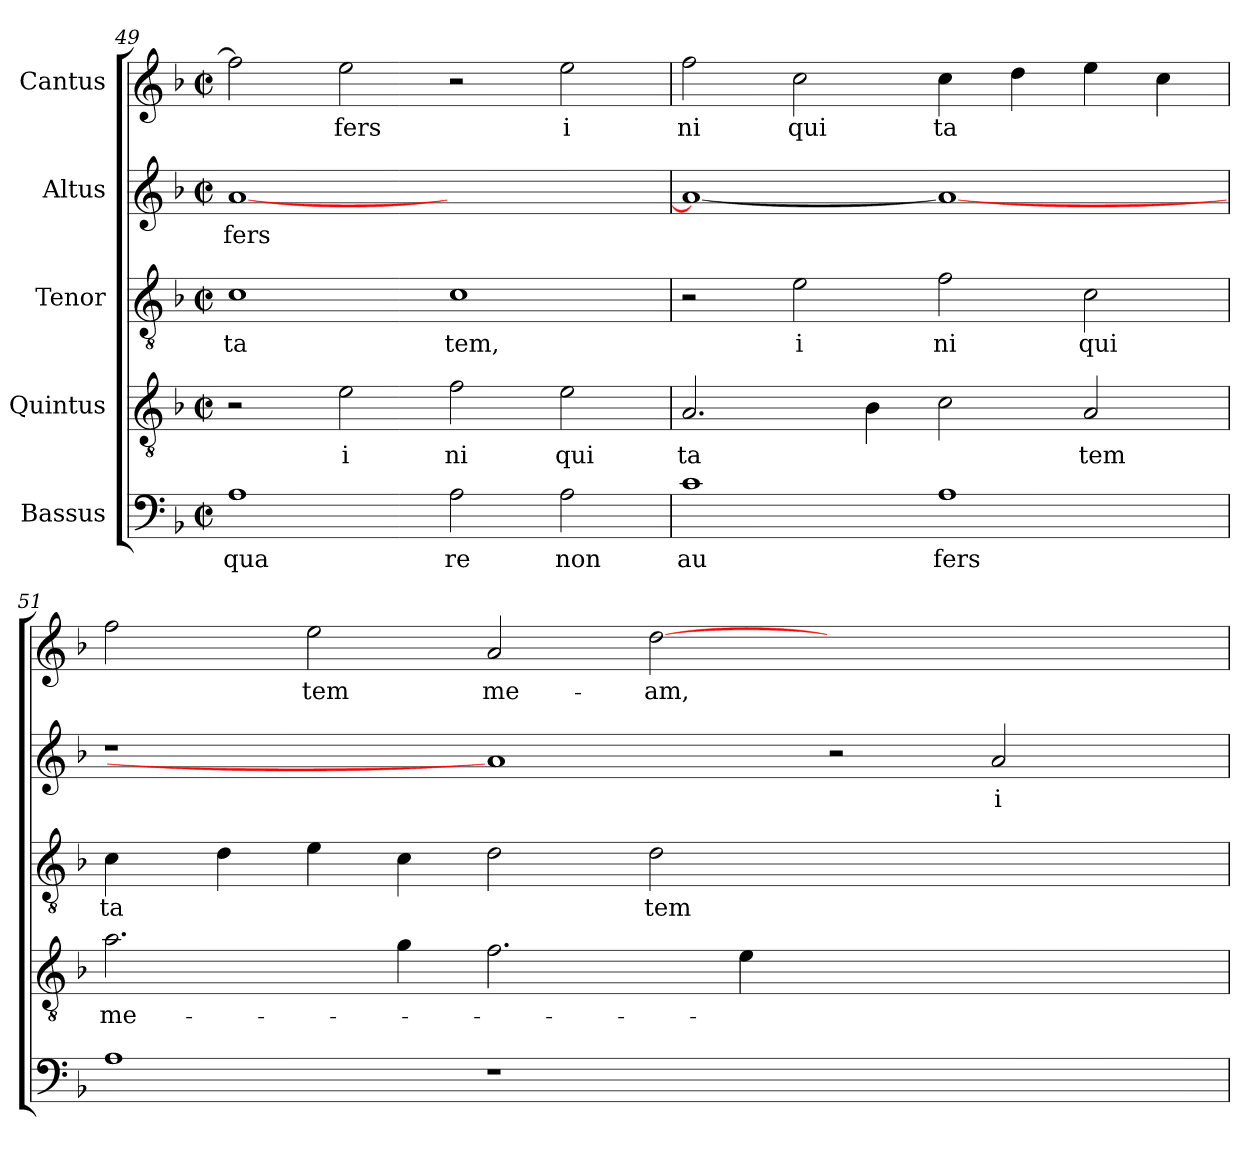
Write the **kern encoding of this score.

**kern	**text	**kern	**text	**kern	**text	**kern	**text	**kern	**text
*part5	*part5	*part4	*part4	*part3	*part3	*part2	*part2	*part1	*part1
*staff5	*staff5	*staff4	*staff4	*staff3	*staff3	*staff2	*staff2	*staff1	*staff1
*I"Bassus	*	*I"Quintus	*	*I"Tenor	*	*I"Altus	*	*I"Cantus	*
*clefF4	*	*clefGv2	*	*clefGv2	*	*clefG2	*	*clefG2	*
*k[b-]	*	*k[b-]	*	*k[b-]	*	*k[b-]	*	*k[b-]	*
*F:	*	*F:	*	*F:	*	*F:	*	*F:	*
*M2/2	*	*M2/2	*	*M2/2	*	*M2/2	*	*M2/2	*
*met(c|)	*	*met(c|)	*	*met(c|)	*	*met(c|)	*	*met(c|)	*
=49	=49	=49	=49	=49	=49	=49	=49	=49	=49
!	!LO:LY:b:cj	!	!	!	!LO:LY:b:cj	!	!LO:LY:b	!	!
1A	qua	2r	.	1c	ta	[<1a	fers	2ff\]	.
!	!	!	!LO:LY:b:cj	!	!	!	!	!	!LO:LY:b:cj
.	.	2e\	i	.	.	.	.	2ee\	fers
!	!LO:LY:b:cj	!	!LO:LY:b:cj	!	!LO:LY:b:cj	!	!	!	!
2A\	re	2f\	ni	1c	tem,	1ryy	.	2r	.
!	!LO:LY:b:cj	!	!LO:LY:b:cj	!	!	!	!	!	!LO:LY:b:cj
2A\	non	2e\	qui	.	.	.	.	2ee\	i
=50	=50	=50	=50	=50	=50	=50	=50	=50	=50
!	!LO:LY:b:cj	!	!LO:LY:b:cj	!	!	!	!	!	!LO:LY:b:cj
1c	au	2.A/	ta	2r	.	1a_	.	2ff\	ni
!	!	!	!	!	!LO:LY:b:cj	!	!	!	!LO:LY:b:cj
.	.	.	.	2e\	i	.	.	2cc\	qui
.	.	4B-\	.	.	.	.	.	.	.
!	!LO:LY:b	!	!	!	!LO:LY:b:cj	!	!	!	!LO:LY:b:cj
1A	fers	2c\	.	2f\	ni	1a_	.	4cc\	ta
.	.	.	.	.	.	.	.	4dd\	.
!	!	!	!LO:LY:b:cj	!	!LO:LY:b:cj	!	!	!	!
.	.	2A/	tem	2c\	qui	.	.	4ee\	.
.	.	.	.	.	.	.	.	4cc\	.
!!LO:LB:g=z
=51	=51	=51	=51	=51	=51	=51	=51	=51	=51
!	!	!	!LO:LY:b	!	!LO:LY:b:cj	!	!	!	!
*	*	*	*	*	*	*	*	*^	*
1A	.	2.a\	me-	4c\	ta	1r	.	2ff\	32.ryy	.
.	.	.	.	.	.	.	.	.	1ryy	.
.	.	.	.	4d\	.	.	.	.	.	.
!	!	!	!	!	!	!	!	!	!	!LO:LY:b:cj
.	.	.	.	4e\	.	.	.	2ee\	.	tem
.	.	4g\	.	4c\	.	.	.	.	.	.
!	!	!	!	!	!	!	!	!	!	!LO:LY:b:cj
1r	.	2.f\	.	2d\	.	1a]	.	2a/	.	me-
.	.	.	.	.	.	.	.	.	1ryy	.
!	!	!	!	!	!LO:LY:b:cj	!	!	!	!	!LO:LY:b
.	.	.	.	2d\	tem	.	.	[>2dd\	.	-am,
.	.	4e\	.	.	.	.	.	.	.	.
1ryy	.	1ryy	.	1ryy	.	2r	.	1ryy	.	.
.	.	.	.	.	.	.	.	.	2ryy	.
!	!	!	!	!	!	!	!LO:LY:b:cj	!	!	!
.	.	.	.	.	.	2a/	i	.	.	.
.	.	.	.	.	.	.	.	.	4ryy	.
.	.	.	.	.	.	.	.	.	8ryy	.
.	.	.	.	.	.	.	.	.	16ryy	.
.	.	.	.	.	.	.	.	.	64ryy	.
*	*	*	*	*	*	*	*	*v	*v	*
=	=	=	=	=	=	=	=	=	=
*-	*-	*-	*-	*-	*-	*-	*-	*-	*-
